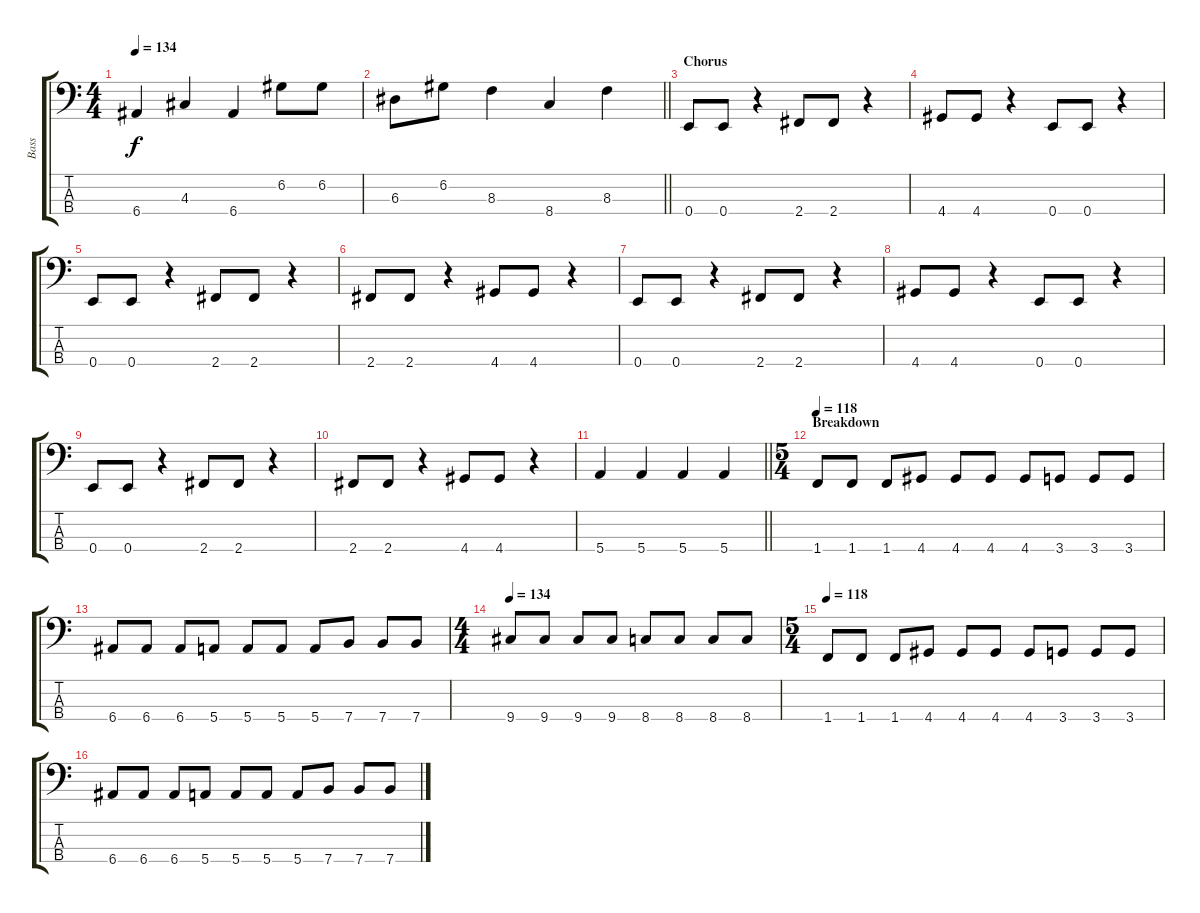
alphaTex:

\track ("Bass" "Bass") {instrument electricbasspick}
\staff {score tabs}
\tuning (G2 D2 A1 E1) {hide}
\ts (4 4)
\tempo 134
\clef f4
\ks c
6.4.4{dy f} 4.3.4 6.4.4 6.2.8 6.2.8 |
\barLineRight lightlight
6.3.8 6.2.8 8.3.4 8.4.4 8.3.4 |
\section ("" "Chorus")
0.4.8 0.4.8 r.4 2.4.8 2.4.8 r.4 |
4.4.8 4.4.8 r.4 0.4.8 0.4.8 r.4 |
0.4.8 0.4.8 r.4 2.4.8 2.4.8 r.4 |
2.4.8 2.4.8 r.4 4.4.8 4.4.8 r.4 |
0.4.8 0.4.8 r.4 2.4.8 2.4.8 r.4 |
4.4.8 4.4.8 r.4 0.4.8 0.4.8 r.4 |
0.4.8 0.4.8 r.4 2.4.8 2.4.8 r.4 |
2.4.8 2.4.8 r.4 4.4.8 4.4.8 r.4 |
\barLineRight lightlight
5.4.4 5.4.4 5.4.4 5.4.4 |
\ts (5 4)
\section ("" "Breakdown")
\tempo 118
1.4.8 1.4.8 1.4.8 4.4.8 4.4.8 4.4.8 4.4.8 3.4.8 3.4.8 3.4.8 |
6.4.8 6.4.8 6.4.8 5.4.8 5.4.8 5.4.8 5.4.8 7.4.8 7.4.8 7.4.8 |
\ts (4 4)
\tempo 134
9.4.8 9.4.8 9.4.8 9.4.8 8.4.8 8.4.8 8.4.8 8.4.8 |
\ts (5 4)
\tempo 118
1.4.8 1.4.8 1.4.8 4.4.8 4.4.8 4.4.8 4.4.8 3.4.8 3.4.8 3.4.8 |
6.4.8 6.4.8 6.4.8 5.4.8 5.4.8 5.4.8 5.4.8 7.4.8 7.4.8 7.4.8
